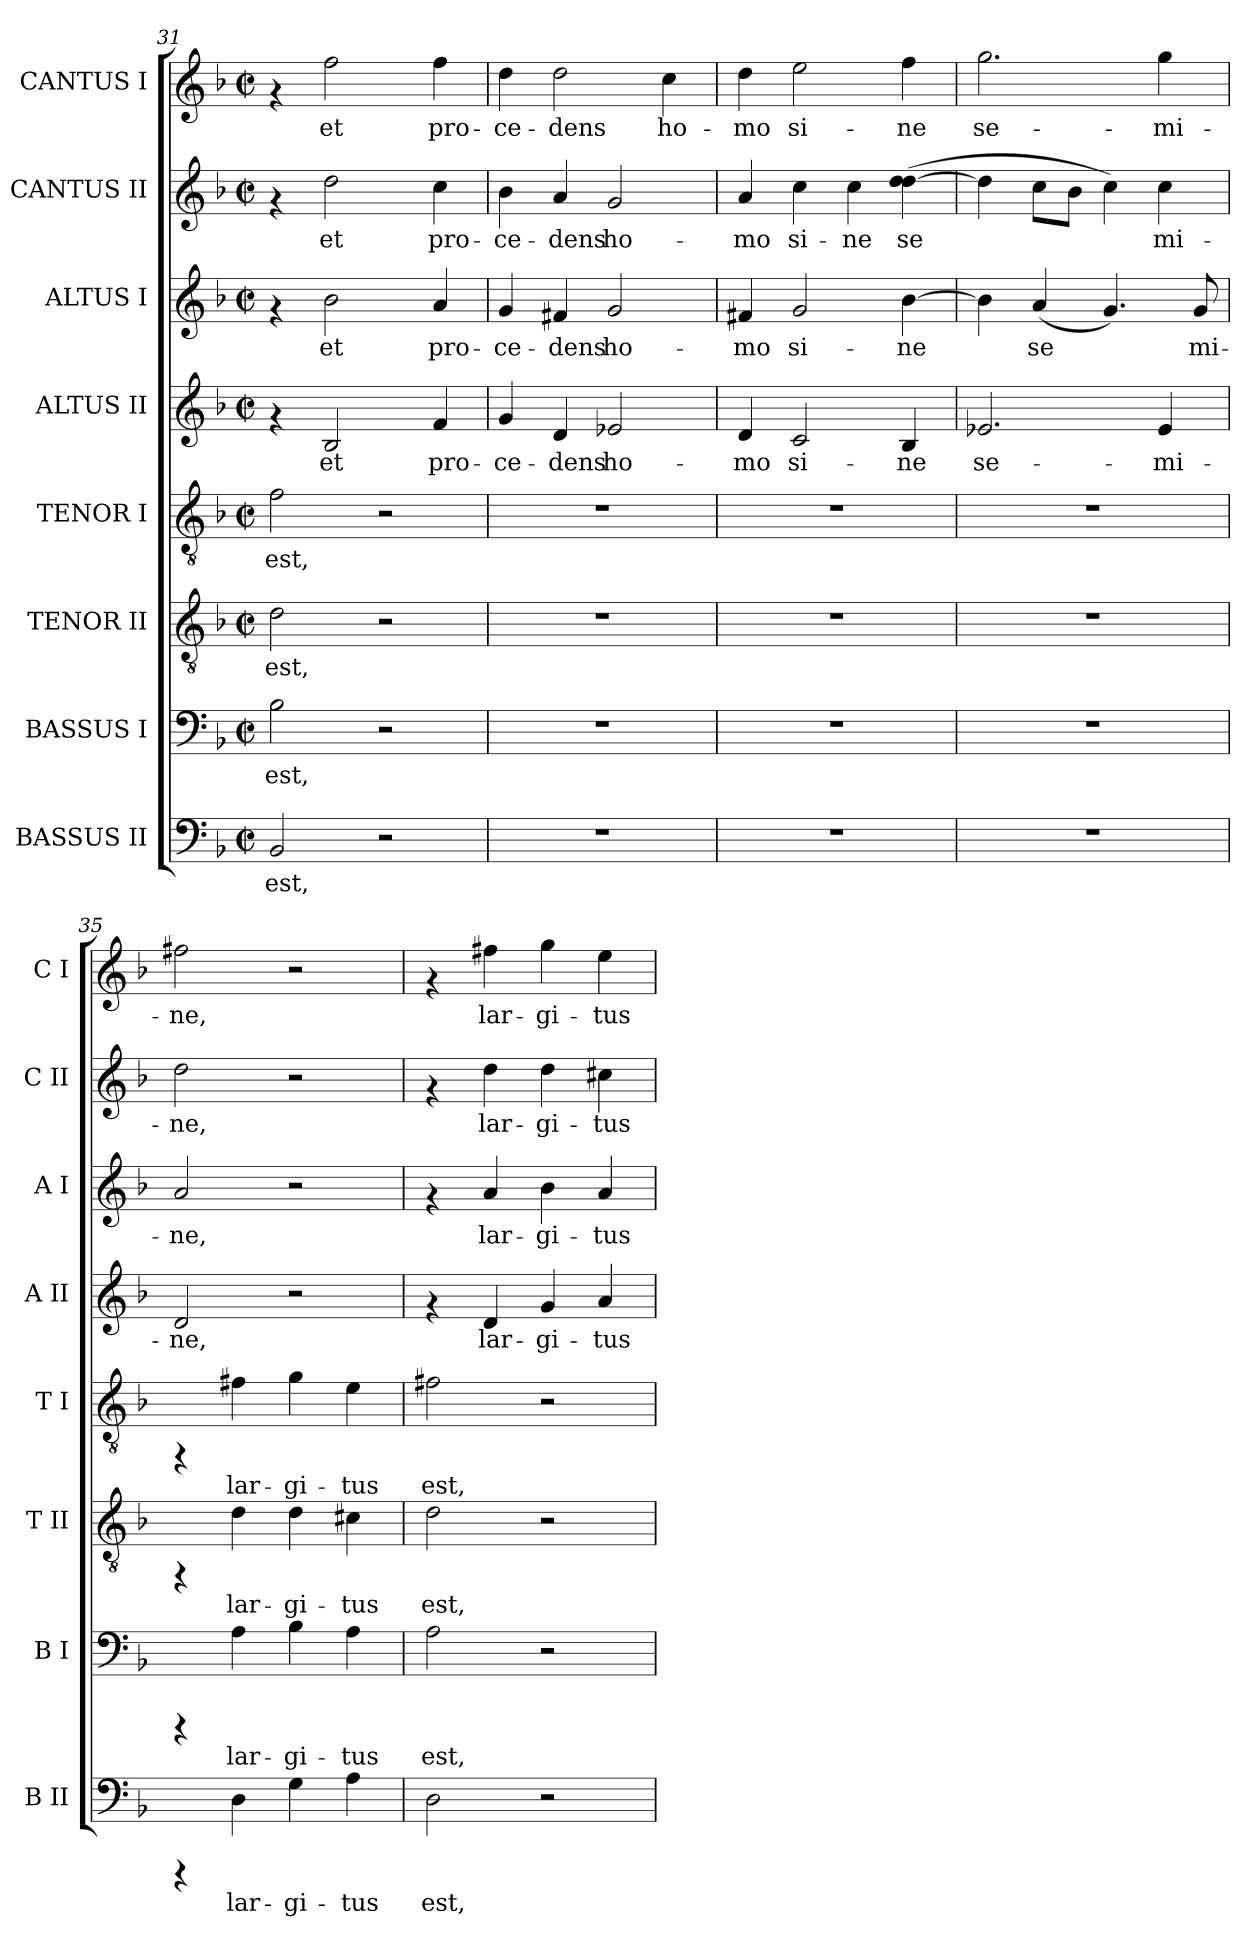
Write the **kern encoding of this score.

**kern	**text	**kern	**text	**kern	**text	**kern	**text	**kern	**text	**kern	**text	**kern	**text	**kern	**text
*part8	*part8	*part7	*part7	*part6	*part6	*part5	*part5	*part4	*part4	*part3	*part3	*part2	*part2	*part1	*part1
*staff8	*staff8	*staff7	*staff7	*staff6	*staff6	*staff5	*staff5	*staff4	*staff4	*staff3	*staff3	*staff2	*staff2	*staff1	*staff1
*I"BASSUS II	*	*I"BASSUS I	*	*I"TENOR II	*	*I"TENOR I	*	*I"ALTUS II	*	*I"ALTUS I	*	*I"CANTUS II	*	*I"CANTUS I	*
*I'B II	*	*I'B I	*	*I'T II	*	*I'T I	*	*I'A II	*	*I'A I	*	*I'C II	*	*I'C I	*
*clefF4	*	*clefF4	*	*clefGv2	*	*clefGv2	*	*clefG2	*	*clefG2	*	*clefG2	*	*clefG2	*
*k[b-]	*	*k[b-]	*	*k[b-]	*	*k[b-]	*	*k[b-]	*	*k[b-]	*	*k[b-]	*	*k[b-]	*
*F:	*	*F:	*	*F:	*	*F:	*	*F:	*	*F:	*	*F:	*	*F:	*
*M2/2	*	*M2/2	*	*M2/2	*	*M2/2	*	*M2/2	*	*M2/2	*	*M2/2	*	*M2/2	*
*met(c|)	*	*met(c|)	*	*met(c|)	*	*met(c|)	*	*met(c|)	*	*met(c|)	*	*met(c|)	*	*met(c|)	*
=31	=31	=31	=31	=31	=31	=31	=31	=31	=31	=31	=31	=31	=31	=31	=31
!	!LO:LY:b:cj	!	!LO:LY:b:cj	!	!LO:LY:b:cj	!	!LO:LY:b:cj	!	!	!	!	!	!	!	!
2BB-/	est,	2B-\	est,	2d\	est,	2f\	est,	4rf	.	4rf	.	4rf	.	4rf	.
!	!	!	!	!	!	!	!	!	!LO:LY:b:cj	!	!LO:LY:b:cj	!	!LO:LY:b:cj	!	!LO:LY:b:cj
.	.	.	.	.	.	.	.	2B-/	et	2b-\	et	2dd\	et	2ff\	et
2r	.	2r	.	2r	.	2r	.	.	.	.	.	.	.	.	.
!	!	!	!	!	!	!	!	!	!LO:LY:b:cj	!	!LO:LY:b:cj	!	!LO:LY:b:cj	!	!LO:LY:b:cj
.	.	.	.	.	.	.	.	4f/	pro-	4a/	pro-	4cc\	pro-	4ff\	pro-
=32	=32	=32	=32	=32	=32	=32	=32	=32	=32	=32	=32	=32	=32	=32	=32
!	!	!	!	!	!	!	!	!	!LO:LY:b:cj	!	!LO:LY:b:cj	!	!LO:LY:b:cj	!	!LO:LY:b:cj
1r	.	1r	.	1r	.	1r	.	4g/	-ce-	4g/	-ce-	4b-\	-ce-	4dd\	-ce-
!	!	!	!	!	!	!	!	!	!LO:LY:b:cj	!	!LO:LY:b:cj	!	!LO:LY:b:cj	!	!LO:LY:b:cj
.	.	.	.	.	.	.	.	4d/	-dens	4f#X/	-dens	4a/	-dens	2dd\	-dens
!	!	!	!	!	!	!	!	!	!LO:LY:b:cj	!	!LO:LY:b:cj	!	!LO:LY:b:cj	!	!
.	.	.	.	.	.	.	.	2e-X/	ho-	2g/	ho-	2g/	ho-	.	.
!	!	!	!	!	!	!	!	!	!	!	!	!	!	!	!LO:LY:b:cj
.	.	.	.	.	.	.	.	.	.	.	.	.	.	4cc\	ho-
!!LO:PB:g=z
=33	=33	=33	=33	=33	=33	=33	=33	=33	=33	=33	=33	=33	=33	=33	=33
!	!	!	!	!	!	!	!	!	!LO:LY:b:cj	!	!LO:LY:b:cj	!	!LO:LY:b:cj	!	!LO:LY:b:cj
1r	.	1r	.	1r	.	1r	.	4d/	-mo	4f#X/	-mo	4a/	-mo	4dd\	-mo
!	!	!	!	!	!	!	!	!	!LO:LY:b:cj	!	!LO:LY:b:cj	!	!LO:LY:b:cj	!	!LO:LY:b:cj
.	.	.	.	.	.	.	.	2c/	si-	2g/	si-	4cc\	si-	2ee\	si-
!	!	!	!	!	!	!	!	!	!	!	!	!	!LO:LY:b:cj	!	!
.	.	.	.	.	.	.	.	.	.	.	.	4cc\	-ne	.	.
!	!	!	!	!	!	!	!	!	!LO:LY:b:cj	!	!LO:LY:b:cj	!	!LO:LY:b:cj	!	!LO:LY:b:cj
.	.	.	.	.	.	.	.	4B-/	-ne	[>4b-\	-ne	(>4dd\ [>4dd\	se-	4ff\	-ne
=34	=34	=34	=34	=34	=34	=34	=34	=34	=34	=34	=34	=34	=34	=34	=34
!	!	!	!	!	!	!	!	!	!LO:LY:b:cj	!	!LO:LY:b:cj	!	!LO:LY:b:cj	!	!LO:LY:b:cj
1r	.	1r	.	1r	.	1r	.	2.e-/	se-	4b-\]	.	4dd\]	--	2.gg\	se-
!	!	!	!	!	!	!	!	!	!	!	!LO:LY:b:cj	!	!LO:LY:b:cj	!	!
.	.	.	.	.	.	.	.	.	.	(<4a/	se-	8cc\L	--	.	.
!	!	!	!	!	!	!	!	!	!	!	!	!	!LO:LY:b:cj	!	!
.	.	.	.	.	.	.	.	.	.	.	.	8b-\J	--	.	.
!	!	!	!	!	!	!	!	!	!	!	!LO:LY:b:cj	!	!LO:LY:b:cj	!	!
.	.	.	.	.	.	.	.	.	.	4.g/)	--	4cc\)	--	.	.
!	!	!	!	!	!	!	!	!	!LO:LY:b:cj	!	!	!	!LO:LY:b:cj	!	!LO:LY:b:cj
.	.	.	.	.	.	.	.	4e-/	-mi-	.	.	4cc\	-mi-	4gg\	-mi-
!	!	!	!	!	!	!	!	!	!	!	!LO:LY:b:cj	!	!	!	!
.	.	.	.	.	.	.	.	.	.	8g/	-mi-	.	.	.	.
=35	=35	=35	=35	=35	=35	=35	=35	=35	=35	=35	=35	=35	=35	=35	=35
!	!	!	!	!	!	!	!	!	!LO:LY:b:cj	!	!LO:LY:b:cj	!	!LO:LY:b:cj	!	!LO:LY:b:cj
4rCCC	.	4rCCC	.	4rFF	.	4rFF	.	2d/	-ne,	2a/	-ne,	2dd\	-ne,	2ff#X\	-ne,
!	!LO:LY:b:cj	!	!LO:LY:b:cj	!	!LO:LY:b:cj	!	!LO:LY:b:cj	!	!	!	!	!	!	!	!
4D\	lar-	4A\	lar-	4d\	lar-	4f#X\	lar-	.	.	.	.	.	.	.	.
!	!LO:LY:b:cj	!	!LO:LY:b:cj	!	!LO:LY:b:cj	!	!LO:LY:b:cj	!	!	!	!	!	!	!	!
4G\	-gi-	4B-\	-gi-	4d\	-gi-	4g\	-gi-	2r	.	2r	.	2r	.	2r	.
!	!LO:LY:b:cj	!	!LO:LY:b:cj	!	!LO:LY:b:cj	!	!LO:LY:b:cj	!	!	!	!	!	!	!	!
4A\	-tus	4A\	-tus	4c#X\	-tus	4e\	-tus	.	.	.	.	.	.	.	.
=36	=36	=36	=36	=36	=36	=36	=36	=36	=36	=36	=36	=36	=36	=36	=36
!	!LO:LY:b:cj	!	!LO:LY:b:cj	!	!LO:LY:b:cj	!	!LO:LY:b:cj	!	!	!	!	!	!	!	!
2D\	est,	2A\	est,	2d\	est,	2f#X\	est,	4rf	.	4rf	.	4rf	.	4rf	.
!	!	!	!	!	!	!	!	!	!LO:LY:b:cj	!	!LO:LY:b:cj	!	!LO:LY:b:cj	!	!LO:LY:b:cj
.	.	.	.	.	.	.	.	4d/	lar-	4a/	lar-	4dd\	lar-	4ff#X\	lar-
!	!	!	!	!	!	!	!	!	!LO:LY:b:cj	!	!LO:LY:b:cj	!	!LO:LY:b:cj	!	!LO:LY:b:cj
2r	.	2r	.	2r	.	2r	.	4g/	-gi-	4b-\	-gi-	4dd\	-gi-	4gg\	-gi-
!	!	!	!	!	!	!	!	!	!LO:LY:b:cj	!	!LO:LY:b:cj	!	!LO:LY:b:cj	!	!LO:LY:b:cj
.	.	.	.	.	.	.	.	4a/	-tus	4a/	-tus	4cc#X\	-tus	4ee\	-tus
=	=	=	=	=	=	=	=	=	=	=	=	=	=	=	=
*-	*-	*-	*-	*-	*-	*-	*-	*-	*-	*-	*-	*-	*-	*-	*-
